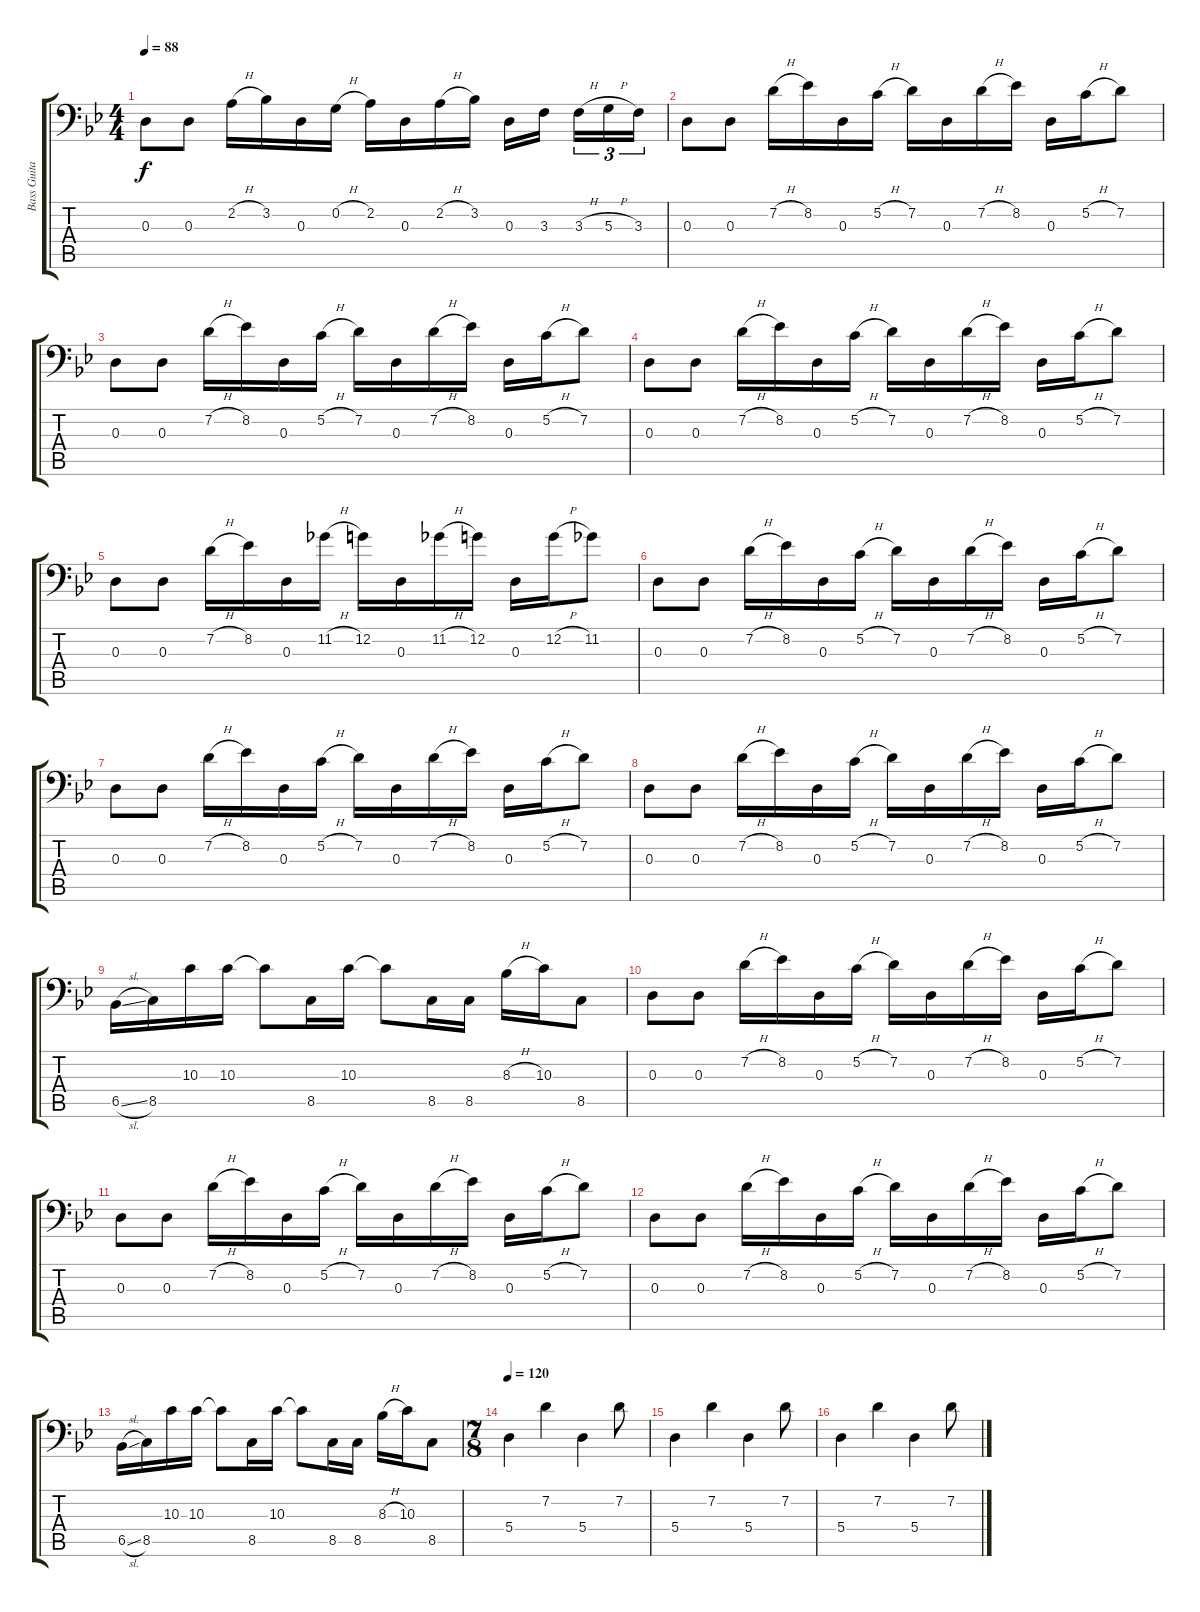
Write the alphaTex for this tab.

\track ("Bass Guitar - John Myung" "Bass Guita") {instrument distortionguitar}
\staff {score tabs}
\tuning (C3 G2 D2 A1 E1 B0) {hide}
\ts (4 4)
\tempo 88
\clef f4
\ks bb
0.3.8{dy f} 0.3.8 2.2{h}.16 3.2.16 0.3.16 0.2{h}.16 2.2.16 0.3.16 2.2{h}.16 3.2.16 0.3.16 3.3.16{beam splitsecondary} 3.3{h}.16{tu (3 2)} 5.3{h}.16{tu (3 2)} 3.3.16{tu (3 2)} |
0.3.8 0.3.8 7.2{h}.16 8.2.16 0.3.16 5.2{h}.16 7.2.16 0.3.16 7.2{h}.16 8.2.16 0.3.16 5.2{h}.16 7.2.8 |
0.3.8 0.3.8 7.2{h}.16 8.2.16 0.3.16 5.2{h}.16 7.2.16 0.3.16 7.2{h}.16 8.2.16 0.3.16 5.2{h}.16 7.2.8 |
0.3.8 0.3.8 7.2{h}.16 8.2.16 0.3.16 5.2{h}.16 7.2.16 0.3.16 7.2{h}.16 8.2.16 0.3.16 5.2{h}.16 7.2.8 |
0.3.8 0.3.8 7.2{h}.16 8.2.16 0.3.16 11.2{h}.16 12.2.16 0.3.16 11.2{h}.16 12.2.16 0.3.16 12.2{h}.16 11.2.8 |
0.3.8 0.3.8 7.2{h}.16 8.2.16 0.3.16 5.2{h}.16 7.2.16 0.3.16 7.2{h}.16 8.2.16 0.3.16 5.2{h}.16 7.2.8 |
0.3.8 0.3.8 7.2{h}.16 8.2.16 0.3.16 5.2{h}.16 7.2.16 0.3.16 7.2{h}.16 8.2.16 0.3.16 5.2{h}.16 7.2.8 |
0.3.8 0.3.8 7.2{h}.16 8.2.16 0.3.16 5.2{h}.16 7.2.16 0.3.16 7.2{h}.16 8.2.16 0.3.16 5.2{h}.16 7.2.8 |
6.5{sl}.16 8.5.16 10.3.16 10.3.16 10.3{t}.8 8.5.16 10.3.16 10.3{t}.8 8.5.16 8.5.16 8.3{h}.16 10.3.16 8.5.8 |
0.3.8 0.3.8 7.2{h}.16 8.2.16 0.3.16 5.2{h}.16 7.2.16 0.3.16 7.2{h}.16 8.2.16 0.3.16 5.2{h}.16 7.2.8 |
0.3.8 0.3.8 7.2{h}.16 8.2.16 0.3.16 5.2{h}.16 7.2.16 0.3.16 7.2{h}.16 8.2.16 0.3.16 5.2{h}.16 7.2.8 |
0.3.8 0.3.8 7.2{h}.16 8.2.16 0.3.16 5.2{h}.16 7.2.16 0.3.16 7.2{h}.16 8.2.16 0.3.16 5.2{h}.16 7.2.8 |
6.5{sl}.16 8.5.16 10.3.16 10.3.16 10.3{t}.8 8.5.16 10.3.16 10.3{t}.8 8.5.16 8.5.16 8.3{h}.16 10.3.16 8.5.8 |
\ts (7 8)
\tempo 120
5.4.4 7.2.4 5.4.4 7.2.8 |
5.4.4 7.2.4 5.4.4 7.2.8 |
5.4.4 7.2.4 5.4.4 7.2.8
